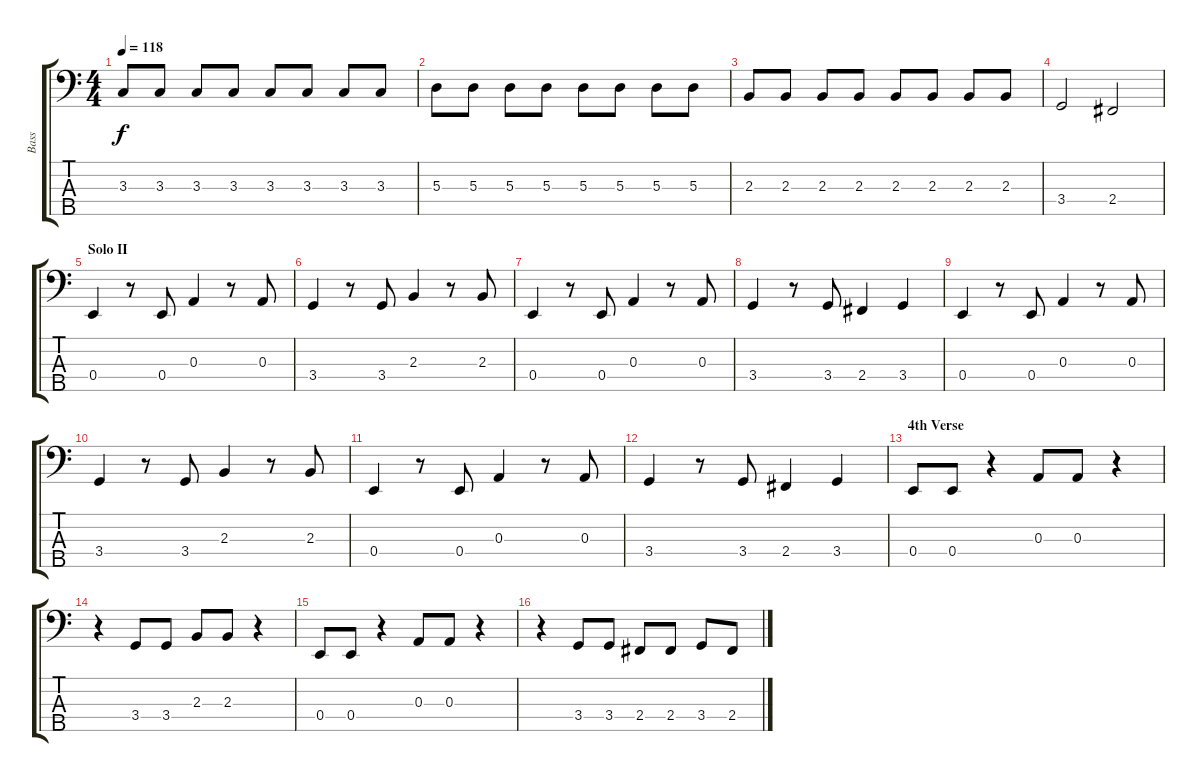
\track ("Bass" "Bass") {instrument electricbassfinger}
\staff {score tabs}
\tuning (G2 D2 A1 E1 B0) {hide}
\ts (4 4)
\tempo 118
\clef f4
\ks c
3.3.8{dy f} 3.3.8 3.3.8 3.3.8 3.3.8 3.3.8 3.3.8 3.3.8 |
5.3.8 5.3.8 5.3.8 5.3.8 5.3.8 5.3.8 5.3.8 5.3.8 |
2.3.8 2.3.8 2.3.8 2.3.8 2.3.8 2.3.8 2.3.8 2.3.8 |
3.4.2 2.4.2 |
\section ("" "Solo II")
0.4.4 r.8 0.4.8 0.3.4 r.8 0.3.8 |
3.4.4 r.8 3.4.8 2.3.4 r.8 2.3.8 |
0.4.4 r.8 0.4.8 0.3.4 r.8 0.3.8 |
3.4.4 r.8 3.4.8 2.4.4 3.4.4 |
0.4.4 r.8 0.4.8 0.3.4 r.8 0.3.8 |
3.4.4 r.8 3.4.8 2.3.4 r.8 2.3.8 |
0.4.4 r.8 0.4.8 0.3.4 r.8 0.3.8 |
3.4.4 r.8 3.4.8 2.4.4 3.4.4 |
\section ("" "4th Verse")
0.4.8 0.4.8 r.4 0.3.8 0.3.8 r.4 |
r.4 3.4.8 3.4.8 2.3.8 2.3.8 r.4 |
0.4.8 0.4.8 r.4 0.3.8 0.3.8 r.4 |
r.4 3.4.8 3.4.8 2.4.8 2.4.8 3.4.8 2.4.8
